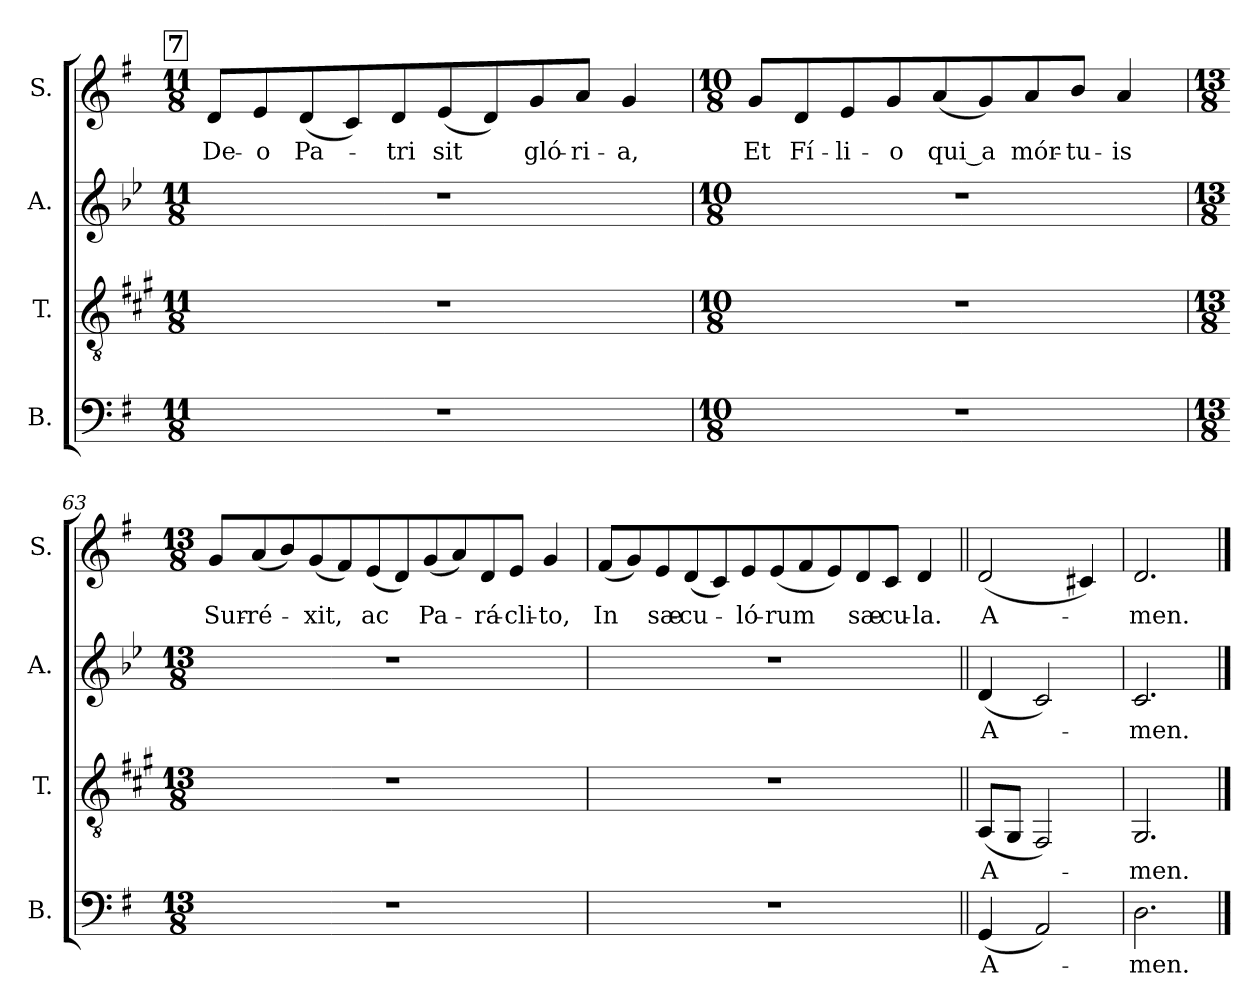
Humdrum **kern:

**kern	**text	**kern	**text	**kern	**text	**kern	**text
*part4	*part4	*part3	*part3	*part2	*part2	*part1	*part1
*staff4	*staff4	*staff3	*staff3	*staff2	*staff2	*staff1	*staff1
*I"B.	*	*I"T.	*	*I"A.	*	*I"S.	*
*I'B.	*	*I'T.	*	*I'A.	*	*I'S.	*
!!LO:LB:g=z
*clefF4	*	*clefGv2	*	*clefG2	*	*clefG2	*
*	*	*ITrd1c2	*	*ITrd2c3	*	*	*
*k[f#]	*	*k[f#]	*	*k[f#]	*	*k[f#]	*
*G:	*	*G:	*	*G:	*	*G:	*
*M11/8	*	*M11/8	*	*M11/8	*	*M11/8	*
!!LO:REH:place=s1:B:color=#000000:enc=box:fs=14.5984:t=7
=61	=61	=61	=61	=61	=61	=61	=61
!LO:N:vis=1	!	!LO:N:vis=1	!	!LO:N:vis=1	!	!	!
!	!	!	!	!	!	!	!LO:LY:b:color=#000000
8%11r	.	8%11r	.	8%11r	.	8di/L	De-
!	!	!	!	!	!	!	!LO:LY:b:color=#000000
.	.	.	.	.	.	8ei/	-o
!	!	!	!	!	!	!	!LO:LY:b:color=#000000
.	.	.	.	.	.	(8di/	Pa-
.	.	.	.	.	.	8ci/)	.
!	!	!	!	!	!	!	!LO:LY:b:color=#000000
.	.	.	.	.	.	8di/	-tri
!	!	!	!	!	!	!	!LO:LY:b:color=#000000
.	.	.	.	.	.	(8ei/	sit
.	.	.	.	.	.	8di/)	.
!	!	!	!	!	!	!	!LO:LY:b:color=#000000
.	.	.	.	.	.	8gi/	gló-
!	!	!	!	!	!	!	!LO:LY:b:color=#000000
.	.	.	.	.	.	8ai/J	-ri-
!	!	!	!	!	!	!	!LO:LY:b:color=#000000
.	.	.	.	.	.	4gi/	-a,
=62	=62	=62	=62	=62	=62	=62	=62
*M10/8	*	*M10/8	*	*M10/8	*	*M10/8	*
!LO:N:vis=1	!	!LO:N:vis=1	!	!LO:N:vis=1	!	!	!
!	!	!	!	!	!	!	!LO:LY:b:color=#000000
4%5r	.	4%5r	.	4%5r	.	8gi/L	Et
!	!	!	!	!	!	!	!LO:LY:b:color=#000000
.	.	.	.	.	.	8di/	Fí-
!	!	!	!	!	!	!	!LO:LY:b:color=#000000
.	.	.	.	.	.	8ei/	-li-
!	!	!	!	!	!	!	!LO:LY:b:color=#000000
.	.	.	.	.	.	8gi/	-o
!	!	!	!	!	!	!	!LO:LY:b:color=#000000
.	.	.	.	.	.	(8ai/	qui_a
.	.	.	.	.	.	8gi/)	.
!	!	!	!	!	!	!	!LO:LY:b:color=#000000
.	.	.	.	.	.	8ai/	mór-
!	!	!	!	!	!	!	!LO:LY:b:color=#000000
.	.	.	.	.	.	8bi/J	-tu-
!	!	!	!	!	!	!	!LO:LY:b:color=#000000
.	.	.	.	.	.	4ai/	-is
!!LO:LB:g=z
=63	=63	=63	=63	=63	=63	=63	=63
*M13/8	*	*M13/8	*	*M13/8	*	*M13/8	*
!LO:N:vis=1	!	!LO:N:vis=1	!	!LO:N:vis=1	!	!	!
!	!	!	!	!	!	!	!LO:LY:b:color=#000000
8%13r	.	8%13r	.	8%13r	.	8gi/L	Sur-
!	!	!	!	!	!	!	!LO:LY:b:color=#000000
.	.	.	.	.	.	(8ai/	-ré-
.	.	.	.	.	.	8bi/)	.
!	!	!	!	!	!	!	!LO:LY:b:color=#000000
.	.	.	.	.	.	(8gi/	-xit,
.	.	.	.	.	.	8f#i/)	.
!	!	!	!	!	!	!	!LO:LY:b:color=#000000
.	.	.	.	.	.	(8ei/	ac
.	.	.	.	.	.	8di/)	.
!	!	!	!	!	!	!	!LO:LY:b:color=#000000
.	.	.	.	.	.	(8gi/	Pa-
.	.	.	.	.	.	8ai/)	.
!	!	!	!	!	!	!	!LO:LY:b:color=#000000
.	.	.	.	.	.	8di/	-rá-
!	!	!	!	!	!	!	!LO:LY:b:color=#000000
.	.	.	.	.	.	8ei/J	-cli-
!	!	!	!	!	!	!	!LO:LY:b:color=#000000
.	.	.	.	.	.	4gi/	-to,
=64	=64	=64	=64	=64	=64	=64	=64
!LO:N:vis=1	!	!LO:N:vis=1	!	!LO:N:vis=1	!	!	!
!	!	!	!	!	!	!	!LO:LY:b:color=#000000
8%13r	.	8%13r	.	8%13r	.	(8f#i/L	In
.	.	.	.	.	.	8gi/)	.
!	!	!	!	!	!	!	!LO:LY:b:color=#000000
.	.	.	.	.	.	8ei/	sæ-
!	!	!	!	!	!	!	!LO:LY:b:color=#000000
.	.	.	.	.	.	(8di/	-cu-
.	.	.	.	.	.	8ci/)	.
!	!	!	!	!	!	!	!LO:LY:b:color=#000000
.	.	.	.	.	.	8ei/	-ló-
!	!	!	!	!	!	!	!LO:LY:b:color=#000000
.	.	.	.	.	.	(8ei/	-rum
.	.	.	.	.	.	8f#i/	.
.	.	.	.	.	.	8ei/)	.
!	!	!	!	!	!	!	!LO:LY:b:color=#000000
.	.	.	.	.	.	8di/	sæ-
!	!	!	!	!	!	!	!LO:LY:b:color=#000000
.	.	.	.	.	.	8ci/J	-cu-
!	!	!	!	!	!	!	!LO:LY:b:color=#000000
.	.	.	.	.	.	4di/	-la.
!!LO:LB:g=z
=65||	=65||	=65||	=65||	=65||	=65||	=65||	=65||
!	!LO:LY:b:color=#000000	!	!	!	!	!	!
!	!	!	!LO:LY:b:color=#000000	!	!	!	!
!	!	!	!	!	!LO:LY:b:color=#000000	!	!
*	*	*	*	*	*	*MM58	*
!	!	!	!	!	!	!	!LO:LY:b:color=#000000
(4GGi/	A-	(8GGi/L	A-	(4Bi/	A-	(2di/	A-
.	.	8FF#i/J	.	.	.	.	.
2AAi/)	.	2EEi/)	.	2Ai/)	.	.	.
.	.	.	.	.	.	4c#Xi/)	.
=66	=66	=66	=66	=66	=66	=66	=66
!	!LO:LY:b:color=#000000	!	!	!	!	!	!
!	!	!	!LO:LY:b:color=#000000	!	!	!	!
!	!	!	!	!	!LO:LY:b:color=#000000	!	!
!	!	!	!	!	!	!	!LO:LY:b:color=#000000
2.Di\	-men.	2.FF#i/	-men.	2.Ai/	-men.	2.di/	-men.
==	==	==	==	==	==	==	==
*-	*-	*-	*-	*-	*-	*-	*-
